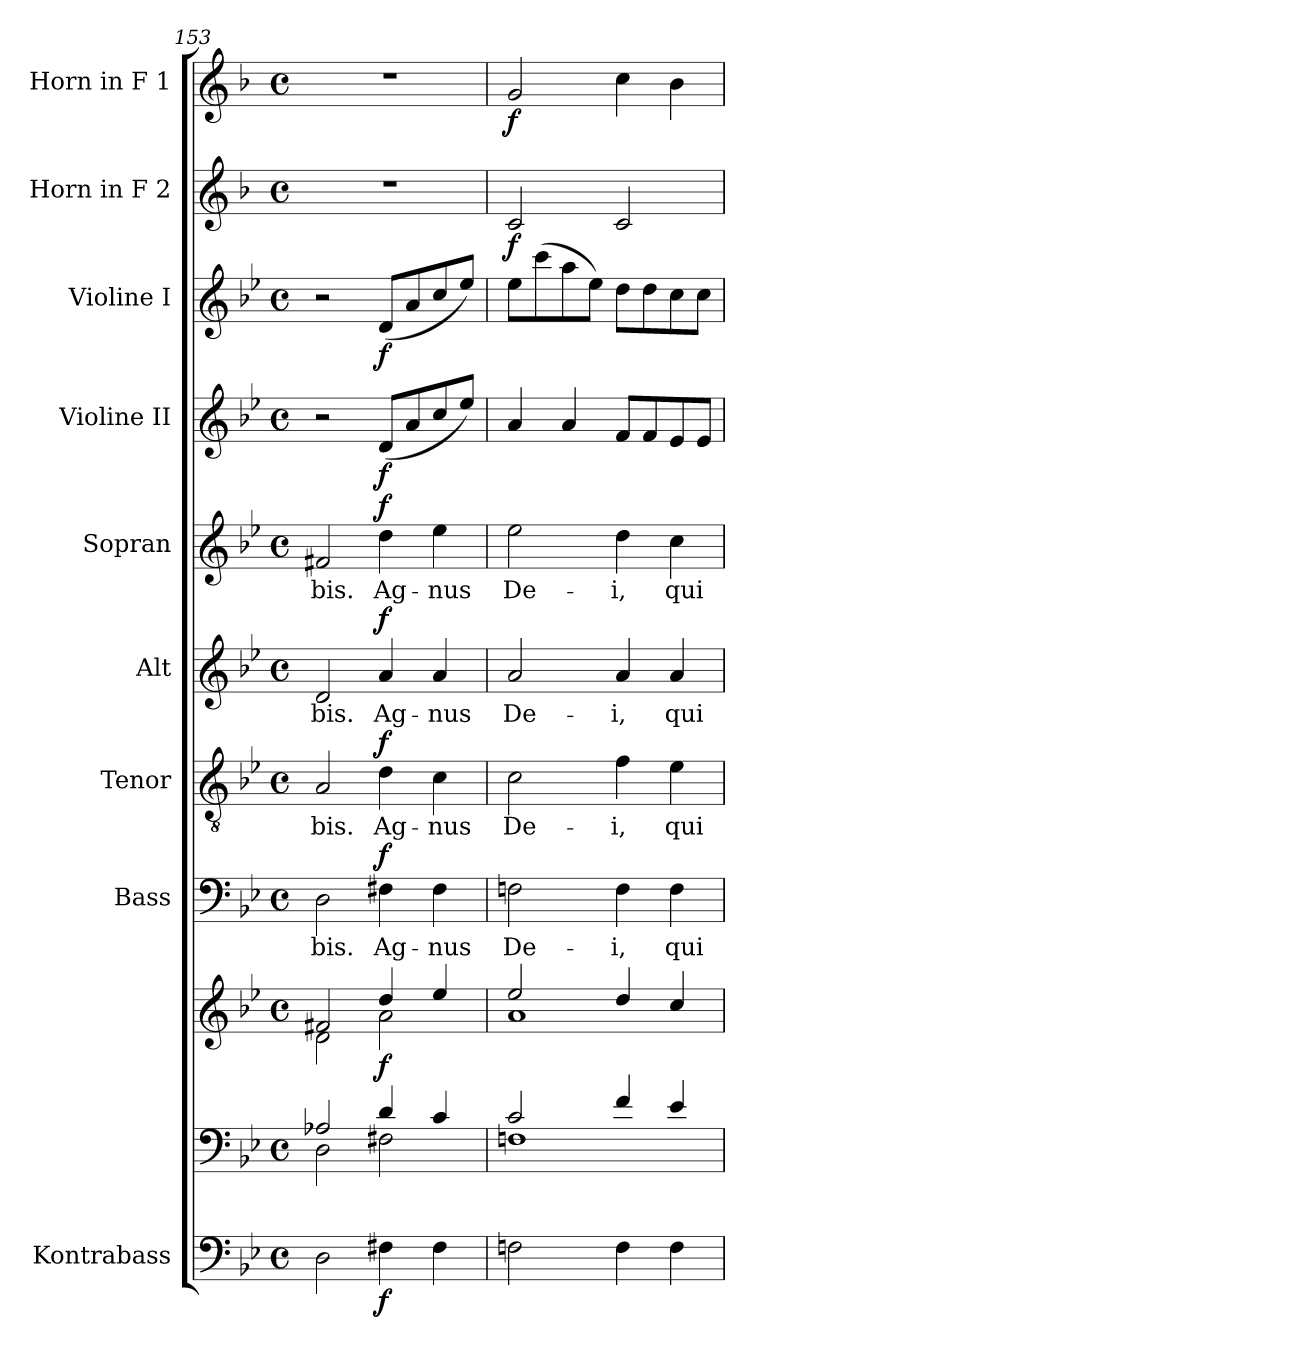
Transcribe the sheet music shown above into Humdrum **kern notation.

**kern	**dynam	**kern	**kern	**dynam	**kern	**text	**dynam	**kern	**text	**dynam	**kern	**text	**dynam	**kern	**text	**dynam	**kern	**dynam	**kern	**dynam	**kern	**dynam	**kern	**dynam
*part10	*part10	*part9	*part9	*part9	*part8	*part8	*part8	*part7	*part7	*part7	*part6	*part6	*part6	*part5	*part5	*part5	*part4	*part4	*part3	*part3	*part2	*part2	*part1	*part1
*staff11	*staff11	*staff10	*staff9	*staff9/10	*staff8	*staff8	*staff8	*staff7	*staff7	*staff7	*staff6	*staff6	*staff6	*staff5	*staff5	*staff5	*staff4	*staff4	*staff3	*staff3	*staff2	*staff2	*staff1	*staff1
*I"Kontrabass	*	*	*	*	*I"Bass	*	*	*I"Tenor	*	*	*I"Alt	*	*	*I"Sopran	*	*	*I"Violine II	*	*I"Violine I	*	*I"Horn in F 2	*	*I"Horn in F 1	*
*I'Kb.	*	*	*	*	*I'B.	*	*	*I'T.	*	*	*I'A.	*	*	*I'S.	*	*	*I'Vl. II	*	*I'Vl. I	*	*	*	*	*
!!LO:PB:g=z
*clefF4	*	*clefF4	*clefG2	*	*clefF4	*	*	*clefGv2	*	*	*clefG2	*	*	*clefG2	*	*	*clefG2	*	*clefG2	*	*clefG2	*	*clefG2	*
*ITrd7c12	*	*	*	*	*	*	*	*	*	*	*	*	*	*	*	*	*	*	*	*	*ITrd4c7	*	*ITrd4c7	*
*k[b-e-]	*	*k[b-e-]	*k[b-e-]	*	*k[b-e-]	*	*	*k[b-e-]	*	*	*k[b-e-]	*	*	*k[b-e-]	*	*	*k[b-e-]	*	*k[b-e-]	*	*k[b-e-]	*	*k[b-e-]	*
*B-:	*	*B-:	*B-:	*	*B-:	*	*	*B-:	*	*	*B-:	*	*	*B-:	*	*	*B-:	*	*B-:	*	*B-:	*	*B-:	*
*M4/4	*	*M4/4	*M4/4	*	*M4/4	*	*	*M4/4	*	*	*M4/4	*	*	*M4/4	*	*	*M4/4	*	*M4/4	*	*M4/4	*	*M4/4	*
*met(c)	*	*met(c)	*met(c)	*	*met(c)	*	*	*met(c)	*	*	*met(c)	*	*	*met(c)	*	*	*met(c)	*	*met(c)	*	*met(c)	*	*met(c)	*
=153	=153	=153	=153	=153	=153	=153	=153	=153	=153	=153	=153	=153	=153	=153	=153	=153	=153	=153	=153	=153	=153	=153	=153	=153
*	*	*^	*^	*	*	*	*	*	*	*	*	*	*	*	*	*	*	*	*	*	*	*	*	*
!	!	!	!	!	!	!	!	!LO:LY:b	!	!	!LO:LY:b	!	!	!LO:LY:b	!	!	!LO:LY:b	!	!	!	!	!	!	!	!	!
2DD\	.	2A-/	2D\	2f#X/	2d\	.	2D\	-bis.	.	2A/	-bis.	.	2d/	-bis.	.	2f#X/	-bis.	.	2r	.	2r	.	1r	.	1r	.
!	!LO:DY:b	!	!	!	!	!LO:DY:b	!	!LO:LY:b	!LO:DY:a	!	!LO:LY:b	!LO:DY:a	!	!LO:LY:b	!LO:DY:a	!	!LO:LY:b	!LO:DY:a	!	!LO:DY:b	!	!LO:DY:b	!	!	!	!
4FF#X\	f	4d/	2F#X\	4dd/	2a\	f	4F#X\	Ag-	f	4d\	Ag-	f	4a/	Ag-	f	4dd\	Ag-	f	(<8d/L	f	(<8d/L	f	.	.	.	.
.	.	.	.	.	.	.	.	.	.	.	.	.	.	.	.	.	.	.	8a/	.	8a/	.	.	.	.	.
!	!	!	!	!	!	!	!	!LO:LY:b	!	!	!LO:LY:b	!	!	!LO:LY:b	!	!	!LO:LY:b	!	!	!	!	!	!	!	!	!
4FF#\	.	4c/	.	4ee-/	.	.	4F#\	-nus	.	4c\	-nus	.	4a/	-nus	.	4ee-\	-nus	.	8cc/	.	8cc/	.	.	.	.	.
.	.	.	.	.	.	.	.	.	.	.	.	.	.	.	.	.	.	.	8ee-/J)	.	8ee-/J)	.	.	.	.	.
=154	=154	=154	=154	=154	=154	=154	=154	=154	=154	=154	=154	=154	=154	=154	=154	=154	=154	=154	=154	=154	=154	=154	=154	=154	=154	=154
!	!	!	!	!	!	!	!	!LO:LY:b	!	!	!LO:LY:b	!	!	!LO:LY:b	!	!	!LO:LY:b	!	!	!	!	!	!	!LO:DY:b	!	!LO:DY:b
2FFn\	.	2c/	1Fn	2ee-/	1a	.	2Fn\	De-	.	2c\	De-	.	2a/	De-	.	2ee-\	De-	.	4a/	.	8ee-\L	.	2F/	f	2c/	f
.	.	.	.	.	.	.	.	.	.	.	.	.	.	.	.	.	.	.	.	.	(>8ccc\	.	.	.	.	.
.	.	.	.	.	.	.	.	.	.	.	.	.	.	.	.	.	.	.	4a/	.	8aa\	.	.	.	.	.
.	.	.	.	.	.	.	.	.	.	.	.	.	.	.	.	.	.	.	.	.	8ee-\J)	.	.	.	.	.
!	!	!	!	!	!	!	!	!LO:LY:b	!	!	!LO:LY:b	!	!	!LO:LY:b	!	!	!LO:LY:b	!	!	!	!	!	!	!	!	!
4FF\	.	4f/	.	4dd/	.	.	4F\	-i,	.	4f\	-i,	.	4a/	-i,	.	4dd\	-i,	.	8f/L	.	8dd\L	.	2F/	.	4f\	.
.	.	.	.	.	.	.	.	.	.	.	.	.	.	.	.	.	.	.	8f/	.	8dd\	.	.	.	.	.
!	!	!	!	!	!	!	!	!LO:LY:b	!	!	!LO:LY:b	!	!	!LO:LY:b	!	!	!LO:LY:b	!	!	!	!	!	!	!	!	!
4FF\	.	4e-/	.	4cc/	.	.	4F\	qui	.	4e-\	qui	.	4a/	qui	.	4cc\	qui	.	8e-/	.	8cc\	.	.	.	4e-\	.
.	.	.	.	.	.	.	.	.	.	.	.	.	.	.	.	.	.	.	8e-/J	.	8cc\J	.	.	.	.	.
*	*	*v	*v	*	*	*	*	*	*	*	*	*	*	*	*	*	*	*	*	*	*	*	*	*	*	*
*	*	*	*v	*v	*	*	*	*	*	*	*	*	*	*	*	*	*	*	*	*	*	*	*	*	*
=	=	=	=	=	=	=	=	=	=	=	=	=	=	=	=	=	=	=	=	=	=	=	=	=
*-	*-	*-	*-	*-	*-	*-	*-	*-	*-	*-	*-	*-	*-	*-	*-	*-	*-	*-	*-	*-	*-	*-	*-	*-
